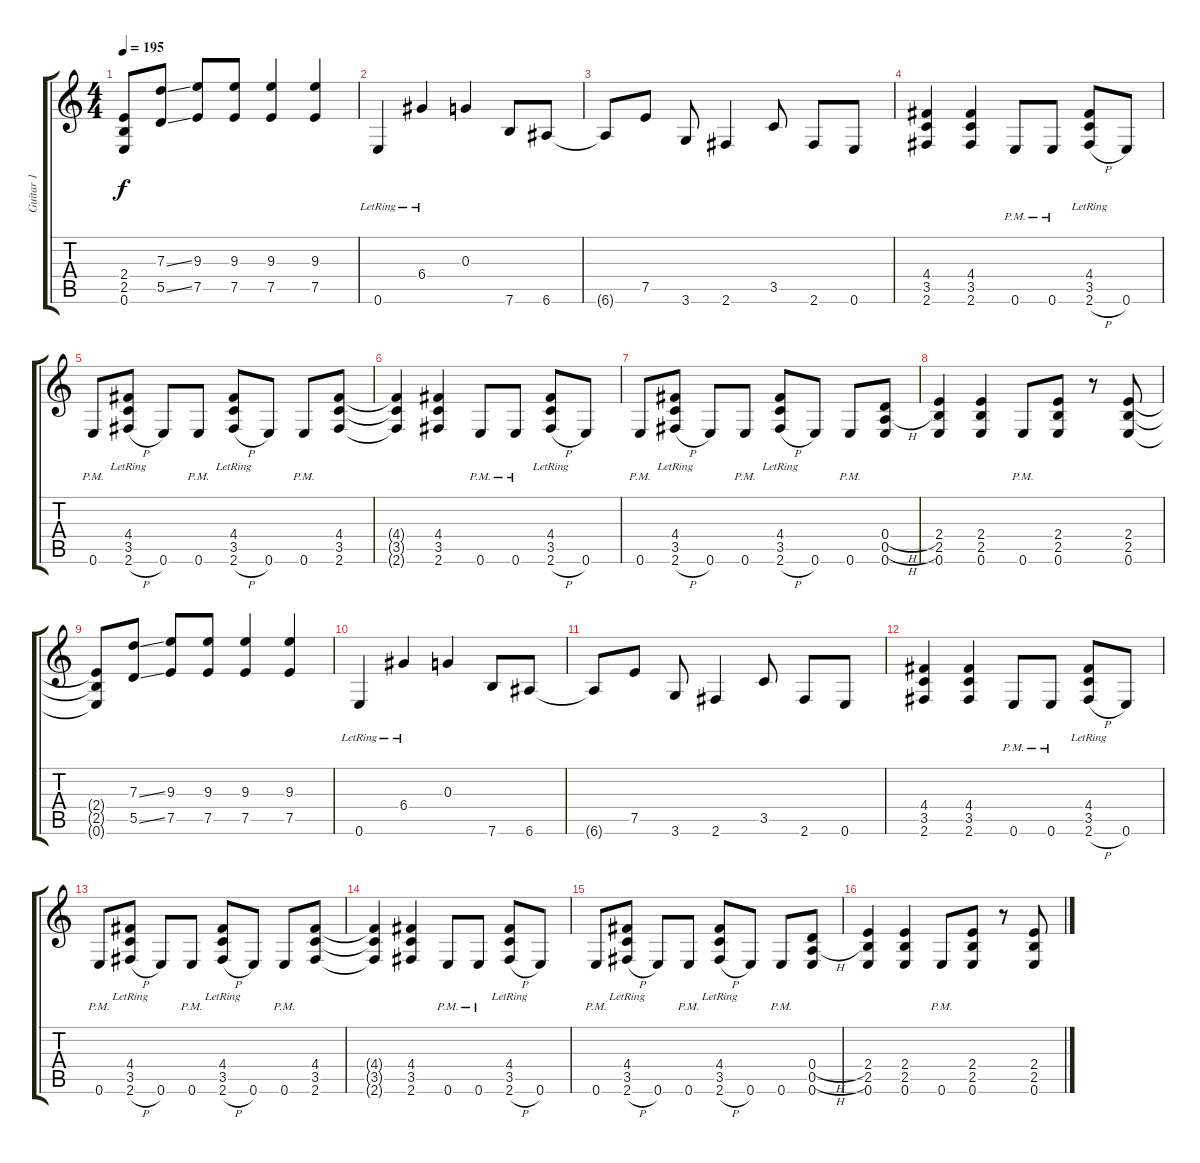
\track ("Guitar 1" "Guitar 1") {instrument distortionguitar}
\staff {score tabs}
\tuning (E4 B3 G3 D3 A2 E2) {hide}
\ts (4 4)
\tempo 195
\clef g2
\ks c
(2.4{t} 2.5{t} 0.6{t}).8{dy f} (7.3{ss} 5.5{ss}).8 (9.3 7.5).8 (9.3 7.5).8 (9.3 7.5).4 (9.3 7.5).4 |
0.6{lr}.4 6.4{lr}.4 0.3.4 7.6.8 6.6.8 |
6.6{t}.8 7.5.8 3.6.8 2.6.4 3.5.8 2.6.8 0.6.8 |
(4.4 3.5 2.6).4 (4.4 3.5 2.6).4 0.6{pm}.8 0.6{pm}.8 (4.4{lr} 3.5{lr} 2.6{h}).8 0.6.8 |
0.6{pm}.8 (4.4{lr} 3.5{lr} 2.6{h}).8 0.6.8 0.6{pm}.8 (4.4{lr} 3.5{lr} 2.6{h}).8 0.6.8 0.6{pm}.8 (4.4 3.5 2.6).8 |
(4.4{t} 3.5{t} 2.6{t}).4 (4.4 3.5 2.6).4 0.6{pm}.8 0.6{pm}.8 (4.4{lr} 3.5{lr} 2.6{h}).8 0.6.8 |
0.6{pm}.8 (4.4{lr} 3.5{lr} 2.6{h}).8 0.6.8 0.6{pm}.8 (4.4{lr} 3.5{lr} 2.6{h}).8 0.6.8 0.6{pm}.8 (0.4{h} 0.5{h} 0.6).8 |
(2.4 2.5 0.6).4 (2.4 2.5 0.6).4 0.6{pm}.8 (2.4 2.5 0.6).8 r.8 (2.4 2.5 0.6).8 |
(2.4{t} 2.5{t} 0.6{t}).8 (7.3{ss} 5.5{ss}).8 (9.3 7.5).8 (9.3 7.5).8 (9.3 7.5).4 (9.3 7.5).4 |
0.6{lr}.4 6.4{lr}.4 0.3.4 7.6.8 6.6.8 |
6.6{t}.8 7.5.8 3.6.8 2.6.4 3.5.8 2.6.8 0.6.8 |
(4.4 3.5 2.6).4 (4.4 3.5 2.6).4 0.6{pm}.8 0.6{pm}.8 (4.4{lr} 3.5{lr} 2.6{h}).8 0.6.8 |
0.6{pm}.8 (4.4{lr} 3.5{lr} 2.6{h}).8 0.6.8 0.6{pm}.8 (4.4{lr} 3.5{lr} 2.6{h}).8 0.6.8 0.6{pm}.8 (4.4 3.5 2.6).8 |
(4.4{t} 3.5{t} 2.6{t}).4 (4.4 3.5 2.6).4 0.6{pm}.8 0.6{pm}.8 (4.4{lr} 3.5{lr} 2.6{h}).8 0.6.8 |
0.6{pm}.8 (4.4{lr} 3.5{lr} 2.6{h}).8 0.6.8 0.6{pm}.8 (4.4{lr} 3.5{lr} 2.6{h}).8 0.6.8 0.6{pm}.8 (0.4{h} 0.5{h} 0.6).8 |
(2.4 2.5 0.6).4 (2.4 2.5 0.6).4 0.6{pm}.8 (2.4 2.5 0.6).8 r.8 (2.4 2.5 0.6).8
